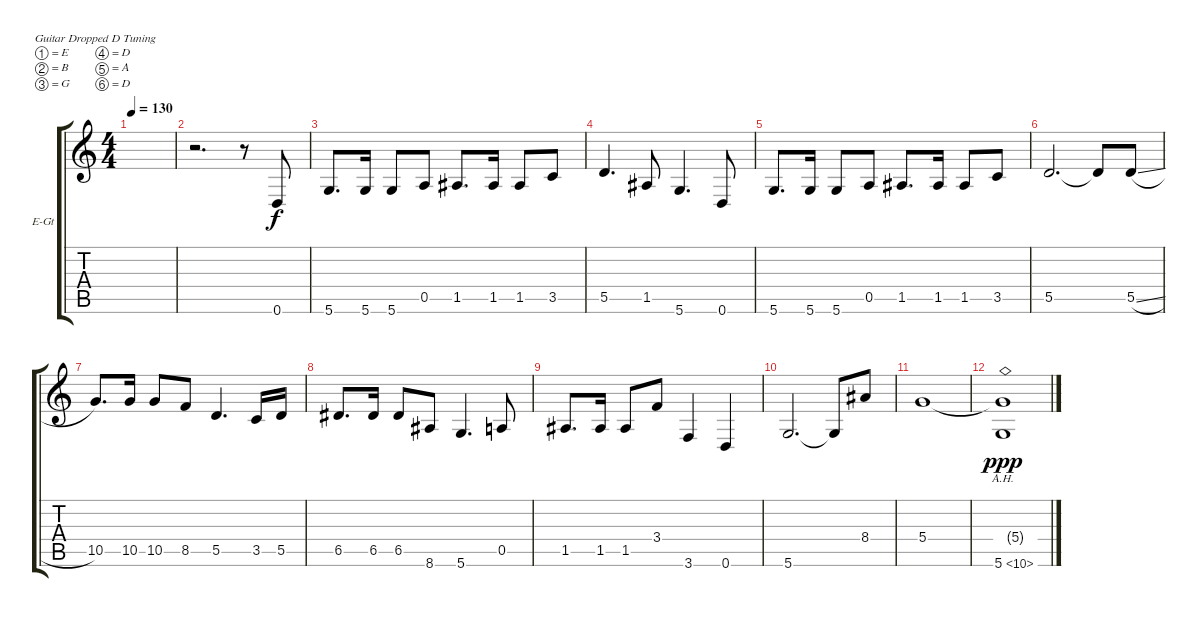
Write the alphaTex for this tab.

\defaultSystemsLayout 4
\bracketExtendMode groupsimilarinstruments
\firstSystemTrackNameOrientation horizontal
\otherSystemsTrackNameOrientation horizontal
\track ("Electric Guitar" "E-Gt") {instrument overdrivenguitar}
\staff {score tabs}
\tuning (E4 B3 G3 D3 A2 D2)
\ts (4 4)
\tempo 130
\clef g2
\scale
0.485477
\ks c
|
\scale
0.257261 r.2{d} r.8 0.6.8 |
\scale
0.257261 5.6.8{d} 5.6.16 5.6.8 0.5.8 1.5.8{d} 1.5.16 1.5.8 3.5.8 |
\scale
0.333333 5.5.4{d} 1.5.8 5.6.4{d} 0.6.8 |
\scale
0.333333 5.6.8{d} 5.6.16 5.6.8 0.5.8 1.5.8{d} 1.5.16 1.5.8 3.5.8 |
\scale
0.333333 5.5.2{d} 5.5{t}.8 5.5{sl}.8 |
\scale
0.333333 10.5.8{d} 10.5.16 10.5.8 8.5.8 5.5.4{d} 3.5.16 5.5.16 |
\scale
0.333333 6.5.8{d} 6.5.16 6.5.8 8.6.8 5.6.4{d} 0.5.8 |
\scale
0.333333 1.5.8{d} 1.5.16 1.5.8 3.4.8 3.6.4 0.6.4 |
5.6.2{d} 5.6{t}.8 8.4.8 |
5.4.1 |
(5.4{t} 5.6{ah 5}).1{dy ppp}
